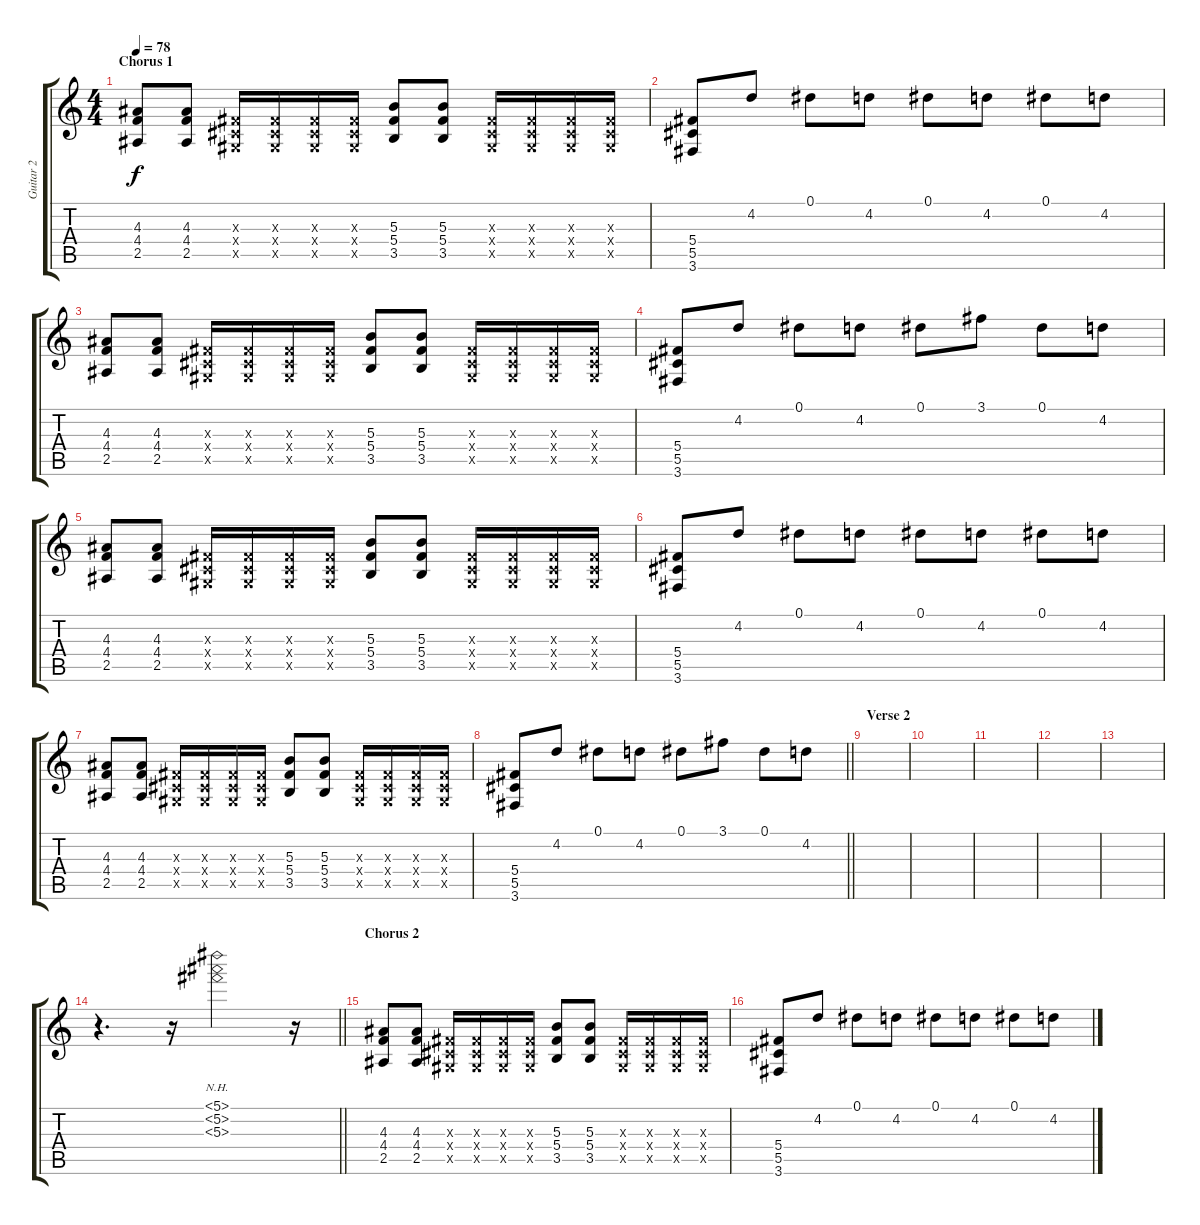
\track ("Guitar 2" "Guitar 2") {instrument distortionguitar}
\staff {score tabs}
\tuning (Eb4 Bb3 Gb3 Db3 Ab2 Eb2) {hide}
\ts (4 4)
\section ("" "Chorus 1")
\tempo 78
\clef g2
\ks c
(4.3 4.4 2.5).8{dy f} (4.3 4.4 2.5).8 (0.3{x} 0.4{x} 0.5{x}).16 (0.3{x} 0.4{x} 0.5{x}).16 (0.3{x} 0.4{x} 0.5{x}).16 (0.3{x} 0.4{x} 0.5{x}).16 (5.3 5.4 3.5).8 (5.3 5.4 3.5).8 (0.3{x} 0.4{x} 0.5{x}).16 (0.3{x} 0.4{x} 0.5{x}).16 (0.3{x} 0.4{x} 0.5{x}).16 (0.3{x} 0.4{x} 0.5{x}).16 |
(5.4 5.5 3.6).8 4.2.8 0.1.8 4.2.8 0.1.8 4.2.8 0.1.8 4.2.8 |
(4.3 4.4 2.5).8 (4.3 4.4 2.5).8 (0.3{x} 0.4{x} 0.5{x}).16 (0.3{x} 0.4{x} 0.5{x}).16 (0.3{x} 0.4{x} 0.5{x}).16 (0.3{x} 0.4{x} 0.5{x}).16 (5.3 5.4 3.5).8 (5.3 5.4 3.5).8 (0.3{x} 0.4{x} 0.5{x}).16 (0.3{x} 0.4{x} 0.5{x}).16 (0.3{x} 0.4{x} 0.5{x}).16 (0.3{x} 0.4{x} 0.5{x}).16 |
(5.4 5.5 3.6).8 4.2.8 0.1.8 4.2.8 0.1.8 3.1.8 0.1.8 4.2.8 |
(4.3 4.4 2.5).8 (4.3 4.4 2.5).8 (0.3{x} 0.4{x} 0.5{x}).16 (0.3{x} 0.4{x} 0.5{x}).16 (0.3{x} 0.4{x} 0.5{x}).16 (0.3{x} 0.4{x} 0.5{x}).16 (5.3 5.4 3.5).8 (5.3 5.4 3.5).8 (0.3{x} 0.4{x} 0.5{x}).16 (0.3{x} 0.4{x} 0.5{x}).16 (0.3{x} 0.4{x} 0.5{x}).16 (0.3{x} 0.4{x} 0.5{x}).16 |
(5.4 5.5 3.6).8 4.2.8 0.1.8 4.2.8 0.1.8 4.2.8 0.1.8 4.2.8 |
(4.3 4.4 2.5).8 (4.3 4.4 2.5).8 (0.3{x} 0.4{x} 0.5{x}).16 (0.3{x} 0.4{x} 0.5{x}).16 (0.3{x} 0.4{x} 0.5{x}).16 (0.3{x} 0.4{x} 0.5{x}).16 (5.3 5.4 3.5).8 (5.3 5.4 3.5).8 (0.3{x} 0.4{x} 0.5{x}).16 (0.3{x} 0.4{x} 0.5{x}).16 (0.3{x} 0.4{x} 0.5{x}).16 (0.3{x} 0.4{x} 0.5{x}).16 |
\barLineRight lightlight
(5.4 5.5 3.6).8 4.2.8 0.1.8 4.2.8 0.1.8 3.1.8 0.1.8 4.2.8 |
\section ("" "Verse 2")
|
|
|
|
|
\barLineRight lightlight
r.4{d} r.16 (5.1{nh} 5.2{nh} 5.3{nh}).2 r.16 |
\section ("" "Chorus 2")
(4.3 4.4 2.5).8 (4.3 4.4 2.5).8 (0.3{x} 0.4{x} 0.5{x}).16 (0.3{x} 0.4{x} 0.5{x}).16 (0.3{x} 0.4{x} 0.5{x}).16 (0.3{x} 0.4{x} 0.5{x}).16 (5.3 5.4 3.5).8 (5.3 5.4 3.5).8 (0.3{x} 0.4{x} 0.5{x}).16 (0.3{x} 0.4{x} 0.5{x}).16 (0.3{x} 0.4{x} 0.5{x}).16 (0.3{x} 0.4{x} 0.5{x}).16 |
(5.4 5.5 3.6).8 4.2.8 0.1.8 4.2.8 0.1.8 4.2.8 0.1.8 4.2.8
